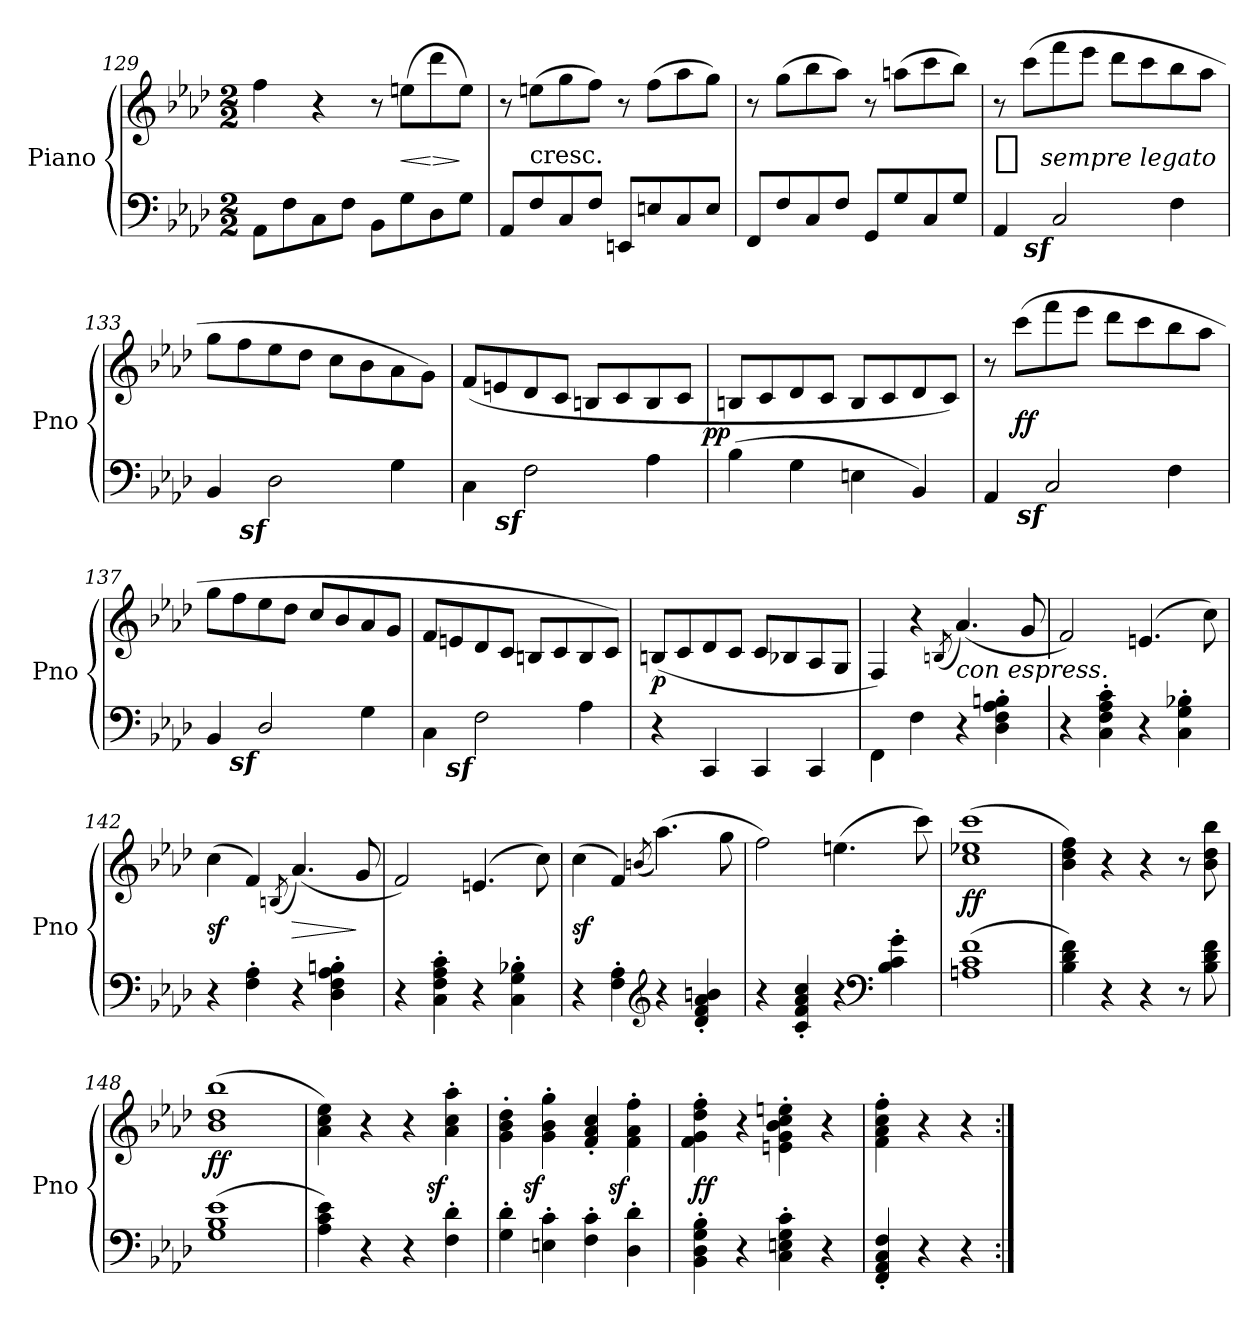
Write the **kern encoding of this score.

**kern	**kern	**dynam
*part1	*part1	*part1
*staff2	*staff1	*staff1/2
*I"Piano	*	*
*I'Pno	*	*
*clefF4	*clefG2	*
*k[b-e-a-d-]	*k[b-e-a-d-]	*
*f:	*f:	*
*M2/2	*M2/2	*
=129	=129	=129
8AA-\L	4ff	.
8F\	.	.
8C\	4r	.
8F\J	.	.
8BB-L	8r	.
8G	(8eenL	<
8D-	8ddd-	[ >
8GJ	8eeJ)	]
=130	=130	=130
8AA-L	8r	.
!	!LO:TX:c:t=cresc.	!
8F	(8eenL	.
8C	8gg	.
8FJ	8ffJ)	.
8EEnL	8r	.
8En	(8ffL	.
8C	8aa-	.
8EJ	8ggJ)	.
=131	=131	=131
8FFL	8r	.
8F	(8ggL	.
8C	8bb-	.
8FJ	8aa-J)	.
8GG/L	8r	.
8G/	(8aanL	.
8C/	8ccc	.
8G/J	8bb-J)	.
=132	=132	=132
!	!	!LO:DY:t=%s sempre legato
4AA-	8r	ff
.	(8cccL	.
!LO:DY:rj	!	!
2Cz	8fff	.
.	8eee-J	.
.	8ddd-L	.
.	8ccc	.
4F	8bb-	.
.	8aa-J	.
=133	=133	=133
4BB-	8ggL	.
.	8ff	.
!LO:DY:rj	!	!
2D-z	8ee-	.
.	8dd-J	.
.	8cc\L	.
.	8b-\	.
4G	8a-\	.
.	8g\J)	.
=134	=134	=134
4C\	(>8fL	.
.	8en	.
!LO:DY:rj	!	!
2Fz	8d-	.
.	8cJ	.
.	8BnL	.
.	8c	.
4A-	8B	.
.	8cJ	.
=135	=135	=135
!	!	!LO:DY:rj
(4B-	8BnL	pp
.	8c	.
4G	8d-	.
.	8cJ	.
4En	8BL	.
.	8c	.
4BB-)	8d-	.
.	8cJ)	.
=136	=136	=136
4AA-	8r	.
.	(8cccL	ff
!LO:DY:rj	!	!
2Cz	8fff	.
.	8eee-J	.
.	8ddd-L	.
.	8ccc	.
4F	8bb-	.
.	8aa-J	.
=137	=137	=137
4BB-	8ggL	.
.	8ff	.
!LO:DY:rj	!	!
2D-z/	8ee-	.
.	8dd-J	.
.	8ccL	.
.	8b-	.
4G	8a-	.
.	8gJ	.
=138	=138	=138
4C\	8fL	.
.	8en	.
!LO:DY:rj	!	!
2Fz	8d-	.
.	8cJ	.
.	8BnL	.
.	8c	.
4A-	8B	.
.	8cJ)	.
=139	=139	=139
4r	(>8BnL	p
.	8c	.
4CC	8d-	.
.	8cJ	.
4CC/	8cL	.
.	8B-X/	.
4CC/	8A-/	.
.	8G/J	.
=140	=140	=140
4FF\	4F/)	.
4F	4r	.
.	(<8qBn	.
!	!LO:TX:b:i:t=con espress.	!
4r	(4.a-)	.
4D-' 4F' 4A-' 4Bn'	.	.
.	8g	.
=141	=141	=141
4r	2f)	.
4C' 4F' 4A-' 4c'	.	.
4r	(<4.en	.
4C' 4G' 4B-X'	.	.
.	8cc)	.
=142	=142	=142
4r	(4cc	sf
4F' 4A-'	4f)	.
.	(<8qBn	.
4r	(4.a-)	>
4D-' 4F' 4A-' 4Bn'	.	.
.	8g	]
=143	=143	=143
4r	2f)	.
4C' 4F' 4A-' 4c'	.	.
4r	(<4.en	.
4C' 4G' 4B-X'	.	.
.	8cc)	.
=144	=144	=144
4r	(4cc	sf
4F' 4A-'	4f)	.
*clefG2	*	*
.	(<8qbn	.
4r	(4.aa-)	.
4d-' 4f' 4a-' 4bn'	.	.
.	8gg	.
=145	=145	=145
4r	2ff)	.
4c' 4f' 4a-' 4cc'	.	.
4r	(4.een	.
*clefF4	*	*
4B-' 4c' 4g'	.	.
.	8ccc)	.
=146	=146	=146
(<1An 1c 1f	(1cc 1ee-X 1ccc	ff
=147	=147	=147
4B- 4d- 4f)	4b- 4dd- 4ff)	.
4r	4r	.
4r	4r	.
8r	8r	.
8B- 8d- 8f	8b- 8dd- 8bb-	.
=148	=148	=148
(<1G 1B- 1e-	(1b- 1dd- 1bb-	ff
=149	=149	=149
4A- 4c 4e-)	4a- 4cc 4ee-)	.
4r	4r	.
4r	4r	.
!	!	!LO:DY:rj
4F' 4d-'	4a-' 4cc' 4aa-'	sf
=150	=150	=150
4G' 4d-'	4g' 4b-' 4dd-'	.
!	!	!LO:DY:rj
4En' 4c'	4g' 4b-' 4gg'	sf
4F' 4c'	4f' 4a-' 4cc'	.
!	!	!LO:DY:rj
4D-' 4d-'	4f' 4a-' 4ff'	sf
=151	=151	=151
4BB-' 4D-' 4G' 4B-'	4f' 4g' 4dd-' 4ff'	ff
4r	4r	.
4C' 4En' 4G' 4c'	4en'\ 4g'\ 4b-'\ 4cc'\ 4een'\	.
4r	4r	.
=152	=152	=152
4FF' 4AA-' 4C' 4F'	4f' 4a-' 4cc' 4ff'	.
4r	4r	.
4r	4r	.
=:|!	=:|!	=:|!
*-	*-	*-
